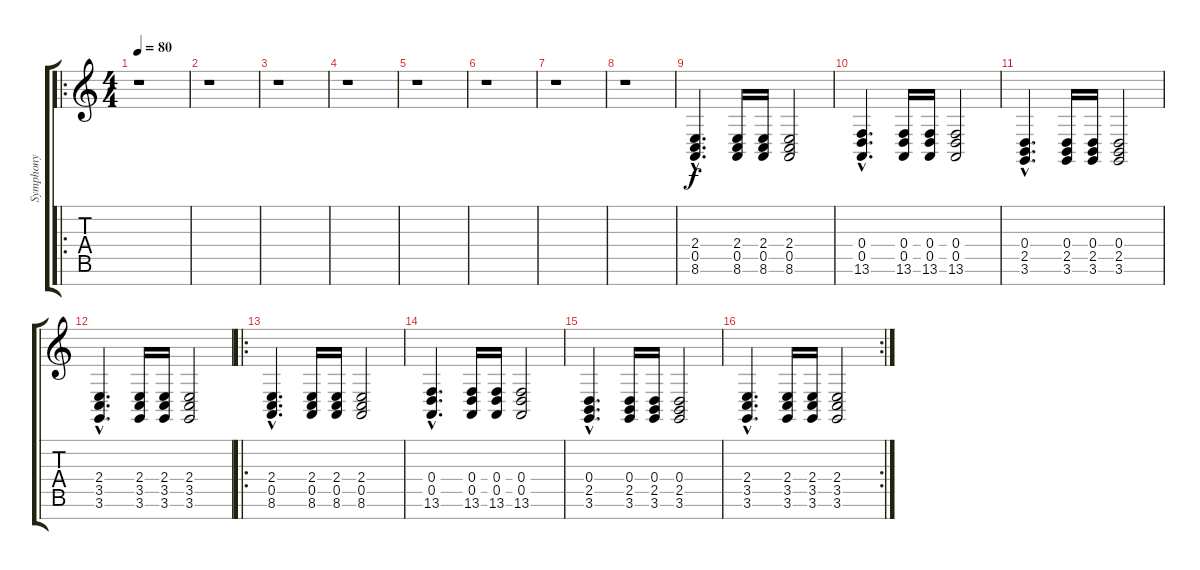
\track ("Symphony" "Symphony") {instrument stringensemble1}
\staff {score tabs}
\tuning (E4 B3 G3 D3 A2 E2 B1) {hide}
\ro
\ts (4 4)
\tempo 80
\clef g2
\ks c
r.1{dy f instrument stringensemble1} |
r.1 |
r.1 |
r.1 |
r.1 |
r.1 |
r.1 |
r.1 |
(2.4{hac} 0.5{hac} 8.6{hac}).4{d} (2.4 0.5 8.6).16 (2.4 0.5 8.6).16 (2.4 0.5 8.6).2 |
(0.4{hac} 0.5{hac} 13.6{hac}).4{d} (0.4 0.5 13.6).16 (0.4 0.5 13.6).16 (0.4 0.5 13.6).2 |
(0.4{hac} 2.5{hac} 3.6{hac}).4{d} (0.4 2.5 3.6).16 (0.4 2.5 3.6).16 (0.4 2.5 3.6).2 |
(2.4{hac} 3.5{hac} 3.6{hac}).4{d} (2.4 3.5 3.6).16 (2.4 3.5 3.6).16 (2.4 3.5 3.6).2 |
\ro
(2.4{hac} 0.5{hac} 8.6{hac}).4{d} (2.4 0.5 8.6).16 (2.4 0.5 8.6).16 (2.4 0.5 8.6).2 |
(0.4{hac} 0.5{hac} 13.6{hac}).4{d} (0.4 0.5 13.6).16 (0.4 0.5 13.6).16 (0.4 0.5 13.6).2 |
(0.4{hac} 2.5{hac} 3.6{hac}).4{d} (0.4 2.5 3.6).16 (0.4 2.5 3.6).16 (0.4 2.5 3.6).2 |
\rc 2
(2.4{hac} 3.5{hac} 3.6{hac}).4{d} (2.4 3.5 3.6).16 (2.4 3.5 3.6).16 (2.4 3.5 3.6).2
